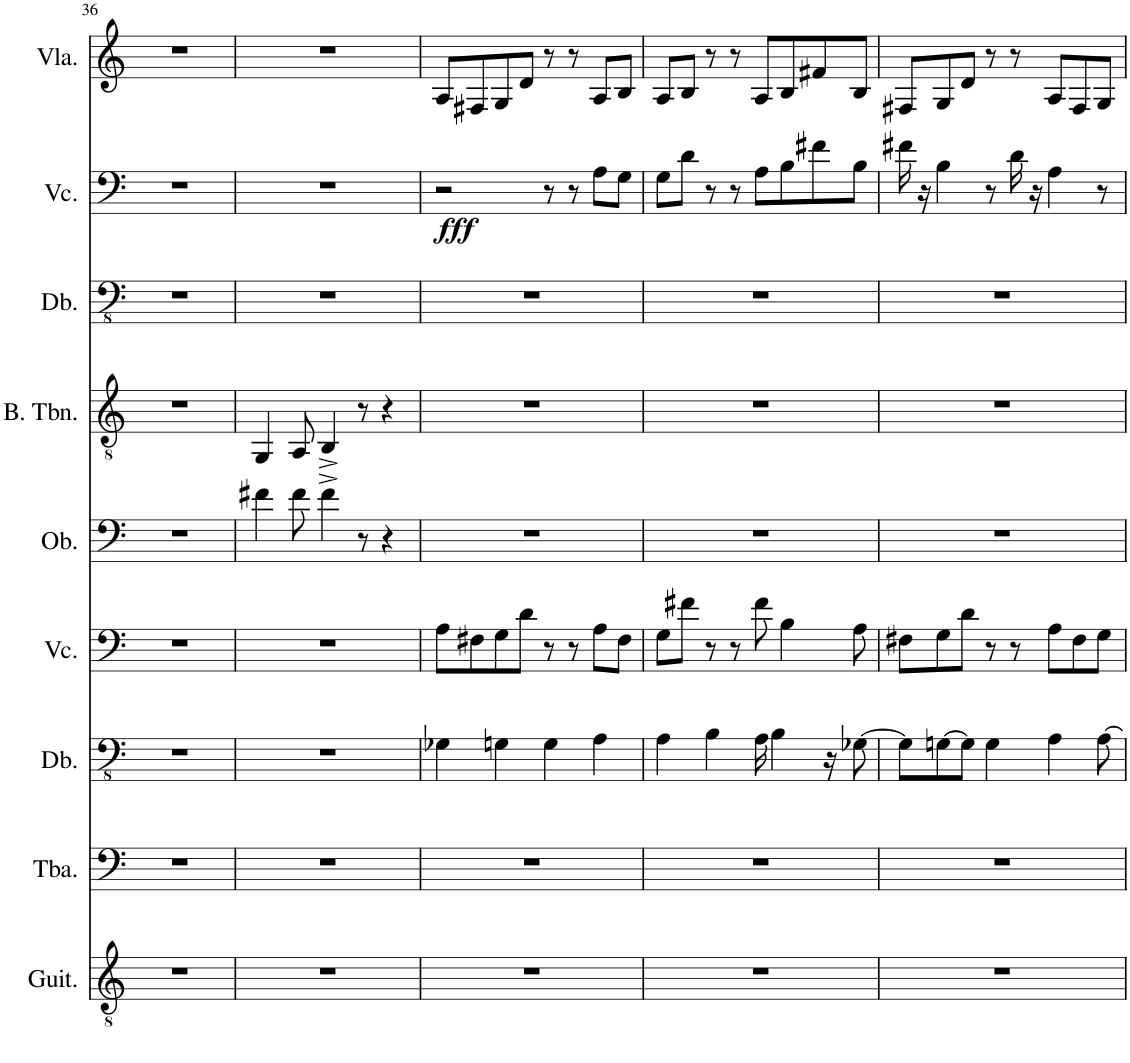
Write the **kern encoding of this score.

**kern	**kern	**kern	**kern	**kern	**kern	**kern	**kern	**dynam	**kern
*part9	*part8	*part7	*part6	*part5	*part4	*part3	*part2	*part2	*part1
*staff9	*staff8	*staff7	*staff6	*staff5	*staff4	*staff3	*staff2	*staff2	*staff1
*I"Classical Guitar	*I"Tuba	*I"Double Bass	*I"Violoncello	*I"Oboe	*I"Bass Trombone	*I"Double Bass	*I"Violoncello	*	*I"Viola
*I'Guit.	*I'Tba.	*I'Db.	*I'Vc.	*I'Ob.	*I'B. Tbn.	*I'Db.	*I'Vc.	*	*I'Vla.
!!LO:PB:g=z
*clefGv2	*clefF4	*clefFv4	*clefF4	*clefF4	*clefGv2	*clefFv4	*clefF4	*	*clefG2
*	*	*Trd7c12	*	*	*	*Trd7c12	*	*	*
*k[]	*k[]	*k[]	*k[]	*k[]	*k[]	*k[]	*k[]	*	*k[]
*M4/4	*M4/4	*M4/4	*M4/4	*M4/4	*M4/4	*M4/4	*M4/4	*	*M4/4
=36	=36	=36	=36	=36	=36	=36	=36	=36	=36
1r	1r	1r	1r	1r	1r	1r	1r	.	1r
=37	=37	=37	=37	=37	=37	=37	=37	=37	=37
1r	1r	1r	1r	4f#X\	4GG/	1r	1r	.	1r
.	.	.	.	8f#\	8AA/	.	.	.	.
.	.	.	.	4f#^\	4BB^/	.	.	.	.
.	.	.	.	8r	8r	.	.	.	.
.	.	.	.	4r	4r	.	.	.	.
=38	=38	=38	=38	=38	=38	=38	=38	=38	=38
!	!	!	!	!	!	!	!	!LO:DY:b	!
1r	1r	4GG-X\	8A\L	1r	1r	1r	2r	fff	8A/L
.	.	.	8F#X\	.	.	.	.	.	8F#X/
.	.	4GGn\	8G\	.	.	.	.	.	8G/
.	.	.	8d\J	.	.	.	.	.	8d/J
.	.	4GG\	8r	.	.	.	8r	.	8r
.	.	.	8r	.	.	.	8r	.	8r
.	.	4AA\	8A\L	.	.	.	8A\L	.	8A/L
.	.	.	8F#\J	.	.	.	8G\J	.	8B/J
=39	=39	=39	=39	=39	=39	=39	=39	=39	=39
1r	1r	4AA\	8G\L	1r	1r	1r	8G\L	.	8A/L
.	.	.	8f#X\J	.	.	.	8d\J	.	8B/J
.	.	4BB\	8r	.	.	.	8r	.	8r
.	.	.	8r	.	.	.	8r	.	8r
.	.	16AA\	8f#\	.	.	.	8A\L	.	8A/L
.	.	4BB\	.	.	.	.	.	.	.
.	.	.	4B\	.	.	.	8B\	.	8B/
.	.	.	.	.	.	.	8f#X\	.	8f#X/
.	.	16r	.	.	.	.	.	.	.
.	.	[8GG-X\	8A\	.	.	.	8B\J	.	8B/J
=40	=40	=40	=40	=40	=40	=40	=40	=40	=40
1r	1r	8GG-\L]	8F#X\L	1r	1r	1r	16f#X\	.	8F#X/L
.	.	.	.	.	.	.	16r	.	.
.	.	[8GGn\	8G\	.	.	.	4B\	.	8G/
.	.	8GG\J]	8d\J	.	.	.	.	.	8d/J
.	.	4GG\	8r	.	.	.	8r	.	8r
.	.	.	8r	.	.	.	16d\	.	8r
.	.	.	.	.	.	.	16r	.	.
.	.	4AA\	8A\L	.	.	.	4A\	.	8A/L
.	.	.	8F#\	.	.	.	.	.	8F#/
.	.	[8AA\	8G\J	.	.	.	8r	.	8G/J
=	=	=	=	=	=	=	=	=	=
*-	*-	*-	*-	*-	*-	*-	*-	*-	*-
